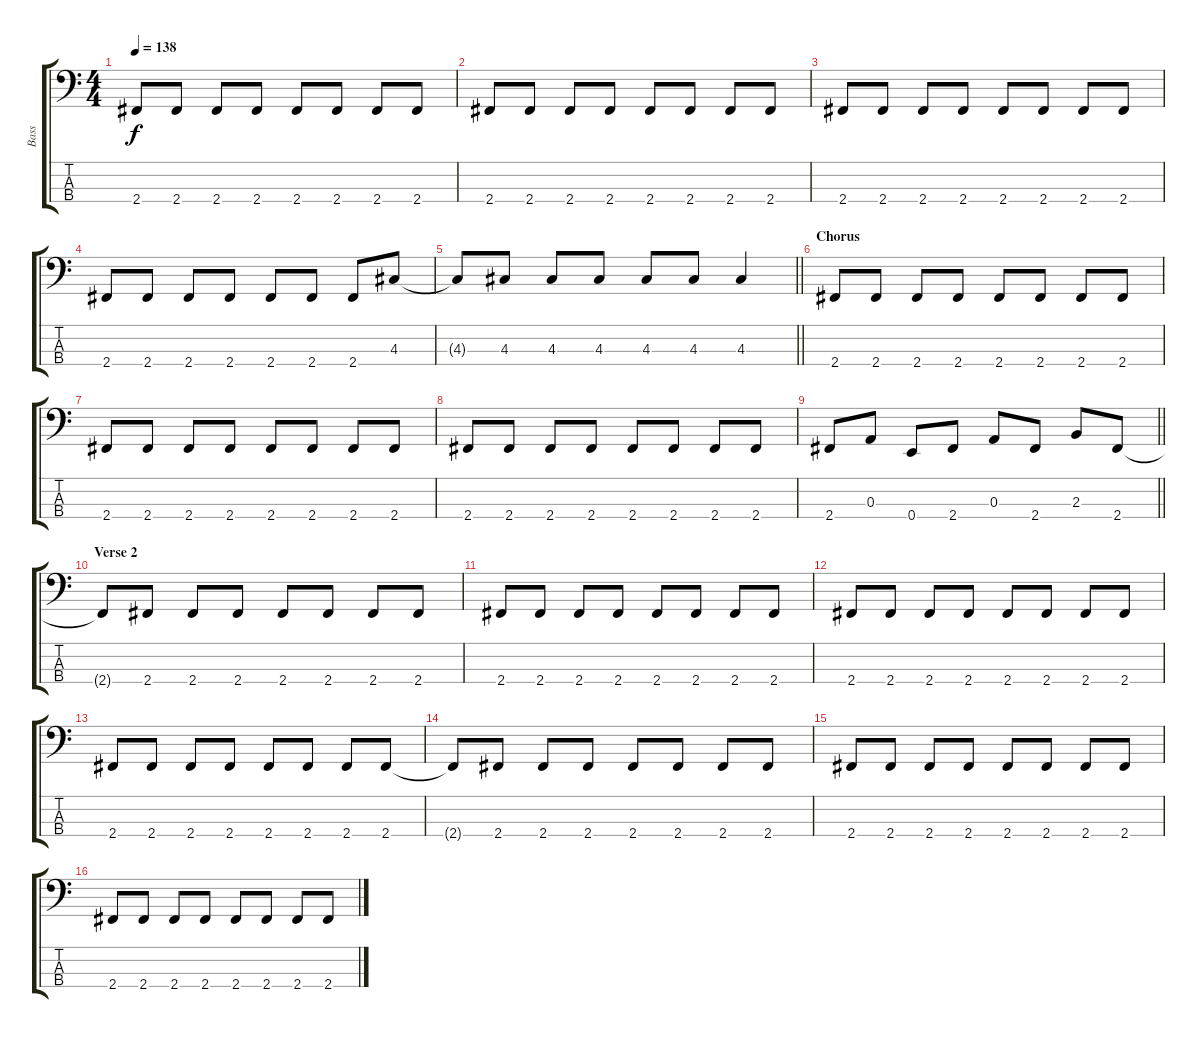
\track ("Bass" "Bass") {instrument electricbasspick}
\staff {score tabs}
\tuning (G2 D2 A1 E1) {hide}
\ts (4 4)
\tempo 138
\clef f4
\ks c
2.4.8{dy f} 2.4.8 2.4.8 2.4.8 2.4.8 2.4.8 2.4.8 2.4.8 |
2.4.8 2.4.8 2.4.8 2.4.8 2.4.8 2.4.8 2.4.8 2.4.8 |
2.4.8 2.4.8 2.4.8 2.4.8 2.4.8 2.4.8 2.4.8 2.4.8 |
2.4.8 2.4.8 2.4.8 2.4.8 2.4.8 2.4.8 2.4.8 4.3.8 |
\barLineRight lightlight
4.3{t}.8 4.3.8 4.3.8 4.3.8 4.3.8 4.3.8 4.3.4 |
\section ("" "Chorus")
2.4.8 2.4.8 2.4.8 2.4.8 2.4.8 2.4.8 2.4.8 2.4.8 |
2.4.8 2.4.8 2.4.8 2.4.8 2.4.8 2.4.8 2.4.8 2.4.8 |
2.4.8 2.4.8 2.4.8 2.4.8 2.4.8 2.4.8 2.4.8 2.4.8 |
\barLineRight lightlight
2.4.8 0.3.8 0.4.8 2.4.8 0.3.8 2.4.8 2.3.8 2.4.8 |
\section ("" "Verse 2")
2.4{t}.8 2.4.8 2.4.8 2.4.8 2.4.8 2.4.8 2.4.8 2.4.8 |
2.4.8 2.4.8 2.4.8 2.4.8 2.4.8 2.4.8 2.4.8 2.4.8 |
2.4.8 2.4.8 2.4.8 2.4.8 2.4.8 2.4.8 2.4.8 2.4.8 |
2.4.8 2.4.8 2.4.8 2.4.8 2.4.8 2.4.8 2.4.8 2.4.8 |
2.4{t}.8 2.4.8 2.4.8 2.4.8 2.4.8 2.4.8 2.4.8 2.4.8 |
2.4.8 2.4.8 2.4.8 2.4.8 2.4.8 2.4.8 2.4.8 2.4.8 |
2.4.8 2.4.8 2.4.8 2.4.8 2.4.8 2.4.8 2.4.8 2.4.8
